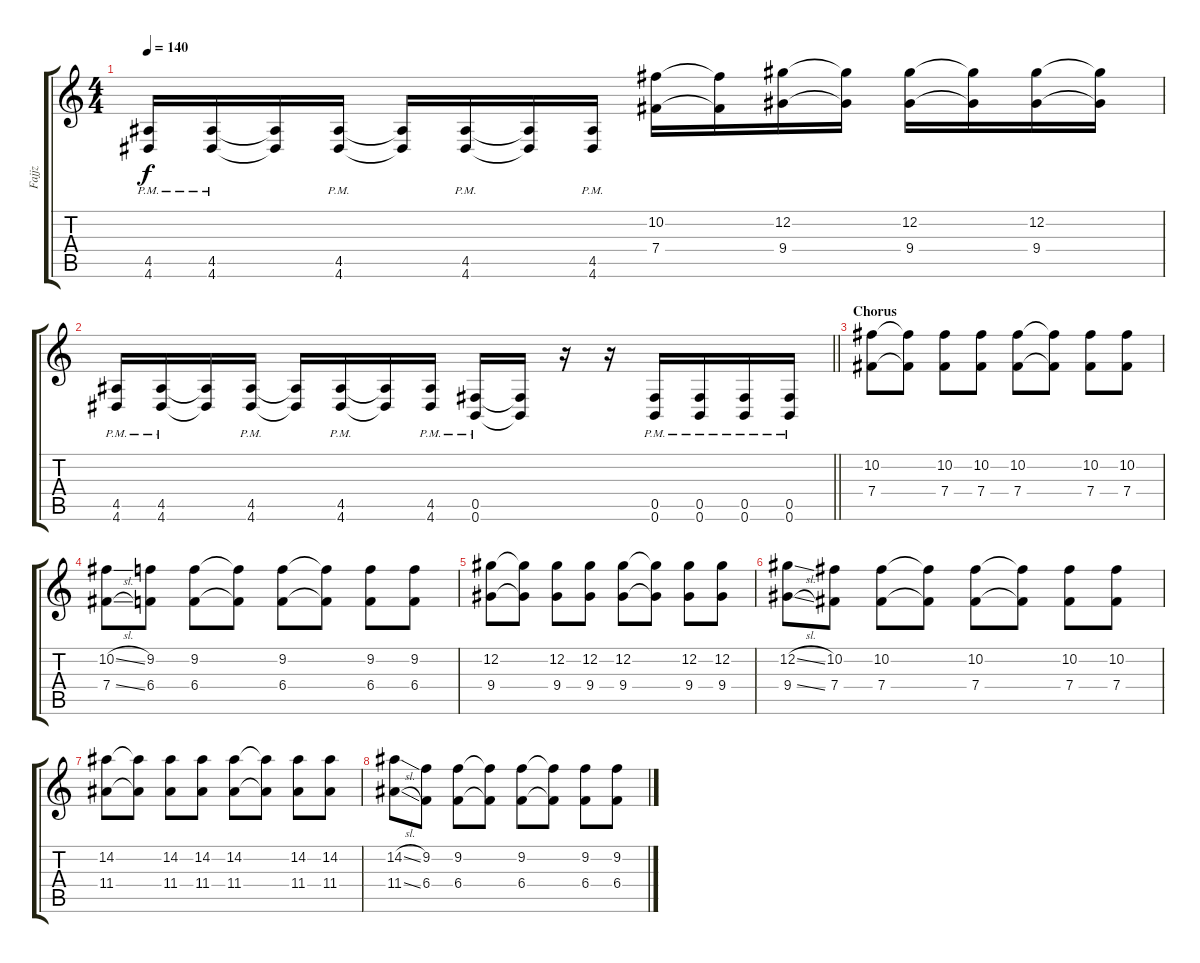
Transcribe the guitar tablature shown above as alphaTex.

\track ("Fajjz" "Fajjz") {instrument distortionguitar}
\staff {score tabs}
\tuning (Db4 Ab3 E3 B2 Gb2 B1) {hide}
\ts (4 4)
\tempo 140
\clef g2
\ks c
(4.5{pm} 4.6{pm}).16{dy f} (4.5{pm} 4.6{pm}).16 (4.5{t} 4.6{t}).16 (4.5{pm} 4.6{pm}).16 (4.5{t} 4.6{t}).16 (4.5{pm} 4.6{pm}).16 (4.5{t} 4.6{t}).16 (4.5{pm} 4.6{pm}).16 (10.2 7.4).16 (10.2{t} 7.4{t}).16 (12.2 9.4).16 (12.2{t} 9.4{t}).16 (12.2 9.4).16 (12.2{t} 9.4{t}).16 (12.2 9.4).16 (12.2{t} 9.4{t}).16 |
\barLineRight lightlight
(4.5{pm} 4.6{pm}).16 (4.5{pm} 4.6{pm}).16 (4.5{t} 4.6{t}).16 (4.5{pm} 4.6{pm}).16 (4.5{t} 4.6{t}).16 (4.5{pm} 4.6{pm}).16 (4.5{t} 4.6{t}).16 (4.5{pm} 4.6{pm}).16 (0.5{pm} 0.6{pm}).16 (0.5{t} 0.6{t}).16 r.16 r.16 (0.5{pm} 0.6{pm}).16 (0.5{pm} 0.6{pm}).16 (0.5{pm} 0.6{pm}).16 (0.5{pm} 0.6{pm}).16 |
\section ("" "Chorus")
(10.2 7.4).8 (10.2{t} 7.4{t}).8 (10.2 7.4).8 (10.2 7.4).8 (10.2 7.4).8 (10.2{t} 7.4{t}).8 (10.2 7.4).8 (10.2 7.4).8 |
(10.2{sl} 7.4{sl}).8 (9.2 6.4).8 (9.2 6.4).8 (9.2{t} 6.4{t}).8 (9.2 6.4).8 (9.2{t} 6.4{t}).8 (9.2 6.4).8 (9.2 6.4).8 |
(12.2 9.4).8 (12.2{t} 9.4{t}).8 (12.2 9.4).8 (12.2 9.4).8 (12.2 9.4).8 (12.2{t} 9.4{t}).8 (12.2 9.4).8 (12.2 9.4).8 |
(12.2{sl} 9.4{sl}).8 (10.2 7.4).8 (10.2 7.4).8 (10.2{t} 7.4{t}).8 (10.2 7.4).8 (10.2{t} 7.4{t}).8 (10.2 7.4).8 (10.2 7.4).8 |
(14.2 11.4).8 (14.2{t} 11.4{t}).8 (14.2 11.4).8 (14.2 11.4).8 (14.2 11.4).8 (14.2{t} 11.4{t}).8 (14.2 11.4).8 (14.2 11.4).8 |
(14.2{sl} 11.4{sl}).8 (9.2 6.4).8 (9.2 6.4).8 (9.2{t} 6.4{t}).8 (9.2 6.4).8 (9.2{t} 6.4{t}).8 (9.2 6.4).8 (9.2 6.4).8
